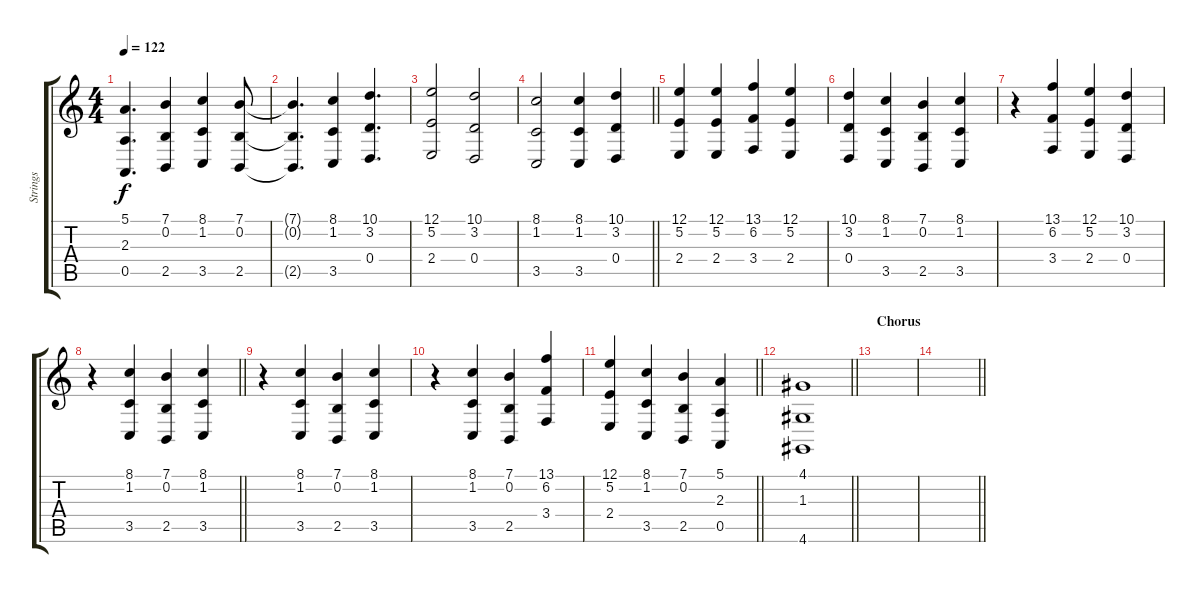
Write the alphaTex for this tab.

\track ("Strings" "Strings") {instrument stringensemble1}
\staff {score tabs}
\tuning (E4 B3 G3 D3 A2 E2) {hide}
\ts (4 4)
\tempo 122
\clef g2
\ks c
(5.1 2.3 0.5).4{d dy f} (7.1 0.2 2.5).4 (8.1 1.2 3.5).4 (7.1 0.2 2.5).8 |
(7.1{t} 0.2{t} 2.5{t}).4{d} (8.1 1.2 3.5).4 (10.1 3.2 0.4).4{d} |
(12.1 5.2 2.4).2 (10.1 3.2 0.4).2 |
\barLineRight lightlight
(8.1 1.2 3.5).2 (8.1 1.2 3.5).4 (10.1 3.2 0.4).4 |
(12.1 5.2 2.4).4 (12.1 5.2 2.4).4 (13.1 6.2 3.4).4 (12.1 5.2 2.4).4 |
(10.1 3.2 0.4).4 (8.1 1.2 3.5).4 (7.1 0.2 2.5).4 (8.1 1.2 3.5).4 |
r.4 (13.1 6.2 3.4).4 (12.1 5.2 2.4).4 (10.1 3.2 0.4).4 |
\barLineRight lightlight
r.4 (8.1 1.2 3.5).4 (7.1 0.2 2.5).4 (8.1 1.2 3.5).4 |
r.4 (8.1 1.2 3.5).4 (7.1 0.2 2.5).4 (8.1 1.2 3.5).4 |
r.4 (8.1 1.2 3.5).4 (7.1 0.2 2.5).4 (13.1 6.2 3.4).4 |
\barLineRight lightlight
(12.1 5.2 2.4).4 (8.1 1.2 3.5).4 (7.1 0.2 2.5).4 (5.1 2.3 0.5).4 |
\barLineRight lightlight
(4.1 1.3 4.6).1 |
\section ("" "Chorus")
|
\barLineRight lightlight
